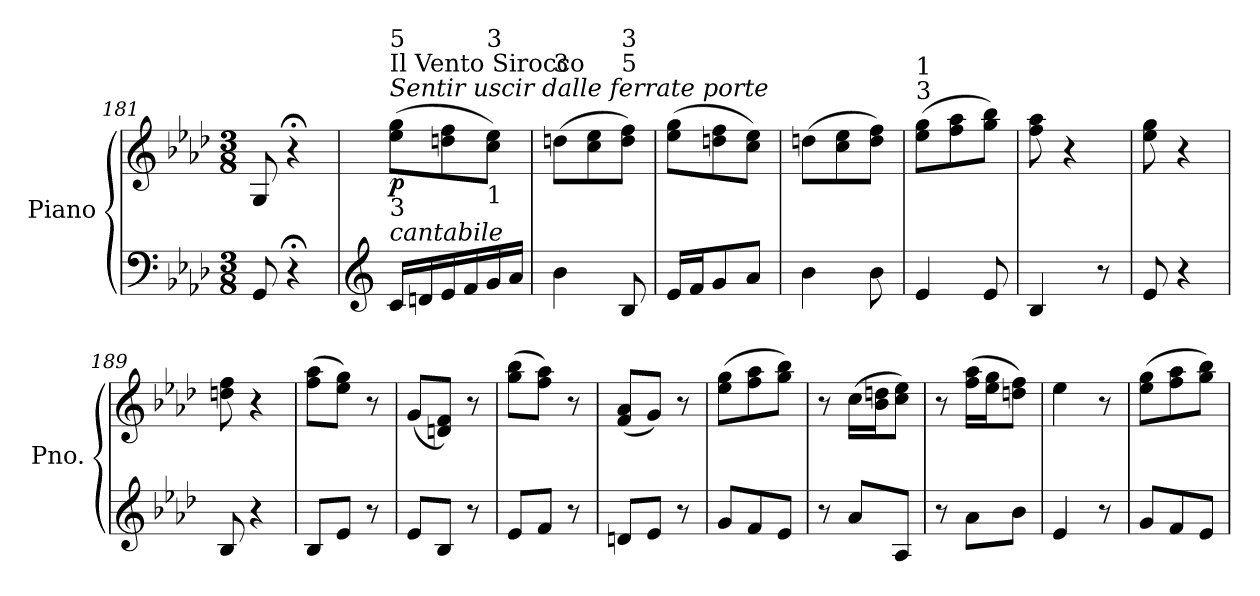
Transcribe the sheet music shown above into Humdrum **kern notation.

**kern	**kern	**dynam
*part1	*part1	*part1
*staff2	*staff1	*staff1/2
*I"Piano	*	*
*I'Pno.	*	*
*clefF4	*clefG2	*
*k[b-e-a-d-]	*k[b-e-a-d-]	*
*M3/8	*M3/8	*
=181	=181	=181
8GG/	8G/	.
4r;<	4r;<	.
!!LO:LB:g=z
=182	=182	=182
*clefG2	*	*
*	*MM120	*
!	!LO:TX:a:i:t=Sentir uscir dalle ferrate porte	!
!	!LO:TX:a:t=Il Vento Sirocco	!
!	!LO:TX:a:t=5	!
!	!LO:TX:b:t=3	!
!LO:TX:a:i:t=cantabile	!	!
!	!	!LO:DY:b
16c/LL	(8ee-\ 8gg\L	p
16dn/	.	.
16e-/	8ddn\ 8ff\	.
16f/	.	.
!	!LO:TX:a:t=3	!
!	!LO:TX:b:t=1	!
16g/	8cc\ 8ee-\J)	.
16a-/JJ	.	.
=183	=183	=183
!	!LO:TX:a:t=3	!
4b-\	(8ddn\L	.
.	8cc\ 8ee-\	.
!	!LO:TX:a:t=5	!
!	!LO:TX:a:t=3	!
8B-/	8dd\ 8ff\J)	.
=184	=184	=184
16e-/LL	(8ee-\ 8gg\L	.
16f/J	.	.
8g/	8ddn\ 8ff\	.
8a-/J	8cc\ 8ee-\J)	.
=185	=185	=185
4b-\	(8ddn\L	.
.	8cc\ 8ee-\	.
8b-\	8dd\ 8ff\J)	.
=186	=186	=186
!	!LO:TX:a:t=3	!
!	!LO:TX:a:t=1	!
4e-/	(8ee-\ 8gg\L	.
.	8ff\ 8aa-\	.
8e-/	8gg\ 8bb-\J)	.
=187	=187	=187
4B-/	8ff\ 8aa-\	.
.	4r	.
8r	.	.
=188	=188	=188
8e-/	8ee-\ 8gg\	.
4r	4r	.
=189	=189	=189
8B-/	8ddn\ 8ff\	.
4r	4r	.
=190	=190	=190
8B-/L	(8ff\ 8aa-\L	.
8e-/J	8ee-\ 8gg\J)	.
8r	8r	.
=191	=191	=191
8e-/L	(8g/L	.
8B-/J	8dn/ 8f/J)	.
8r	8r	.
=192	=192	=192
8e-/L	(8gg\ 8bb-\L	.
8f/J	8ff\ 8aa-\J)	.
8r	8r	.
=193	=193	=193
8dn/L	(8f/ 8a-/L	.
8e-/J	8g/J)	.
8r	8r	.
!!LO:LB:g=z
=194	=194	=194
8g/L	(>8ee-\ 8gg\L	.
8f/	8ff\ 8aa-\	.
8e-/J	8gg\ 8bb-\J)	.
=195	=195	=195
8r	8r	.
8a-/L	(16cc\LL	.
.	16b-\ 16ddn\J	.
8A-/J	8cc\ 8ee-\J)	.
=196	=196	=196
8r	8r	.
8a-\L	(>16ff\ 16aa-\LL	.
.	16ee-\ 16gg\J	.
8b-\J	8ddn\ 8ff\J)	.
=197	=197	=197
4e-/	4ee-\	.
8r	8r	.
=198	=198	=198
8g/L	(>8ee-\ 8gg\L	.
8f/	8ff\ 8aa-\	.
8e-/J	8gg\ 8bb-\J)	.
=	=	=
*-	*-	*-
